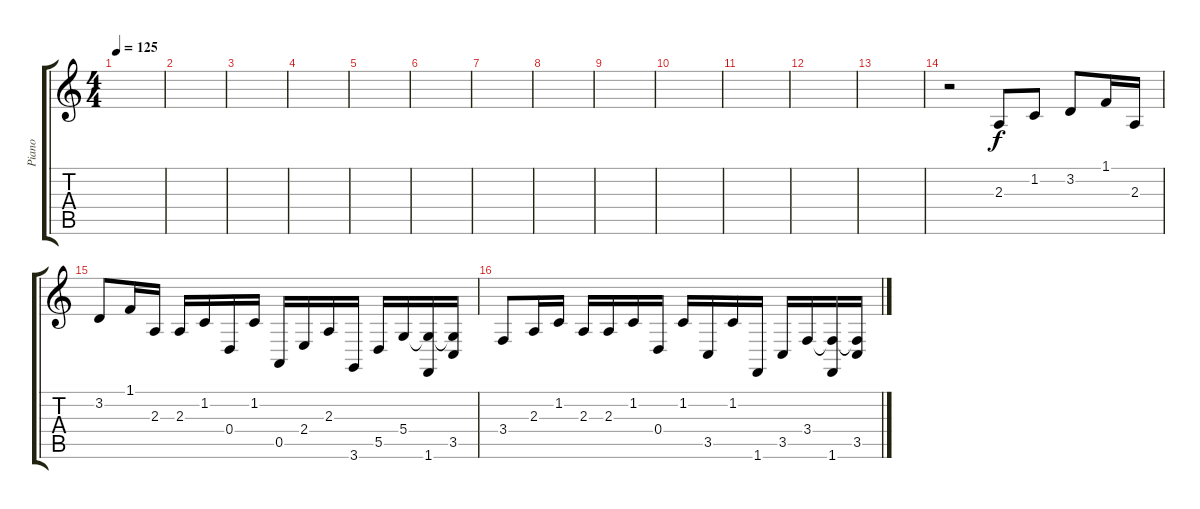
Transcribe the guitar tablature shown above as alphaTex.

\track ("Piano" "Piano") {instrument acousticgrandpiano}
\staff {score tabs}
\tuning (E4 B3 G3 D3 A2 E2) {hide}
\ts (4 4)
\tempo 125
\clef g2
\ks c
|
|
|
|
|
|
|
|
|
|
|
|
|
r.2 2.3.8 1.2.8 3.2.8 1.1.16 2.3.16 |
3.2.8 1.1.16 2.3.16 2.3.16 1.2.16 0.4.16 1.2.16 0.5.16 2.4.16 2.3.16 3.6.16 5.5.16 5.4.16 (5.4{t} 1.6).16 (5.4{t} 3.5).16 |
3.4.8 2.3.16 1.2.16 2.3.16 2.3.16 1.2.16 0.4.16 1.2.16 3.5.16 1.2.16 1.6.16 3.5.16 3.4.16 (3.4{t} 1.6).16 (3.4{t} 3.5).16
